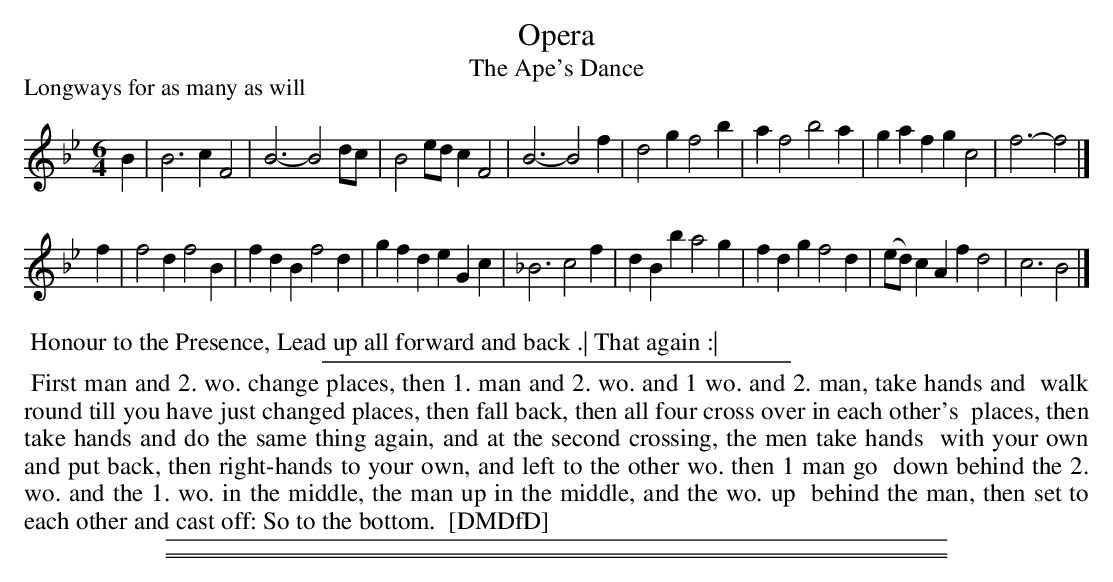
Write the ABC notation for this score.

X:1
T: Opera
T: The Ape's Dance
P: Longways for as many as will
M: 6/4
L: 1/4
K: Bb
B | B3 cF2 | B3- B2d/c/ | B2e/d/ cF2 | B3- B2f | d2g f2b | af2 b2a | gaf gc2 | f3- f2 |]
f | f2d f2B | fdB f2d | gfd eGc | _B3 c2f | dBb a2g | fdg f2d | (e/d/)cA fd2 | c3 B2 |]
